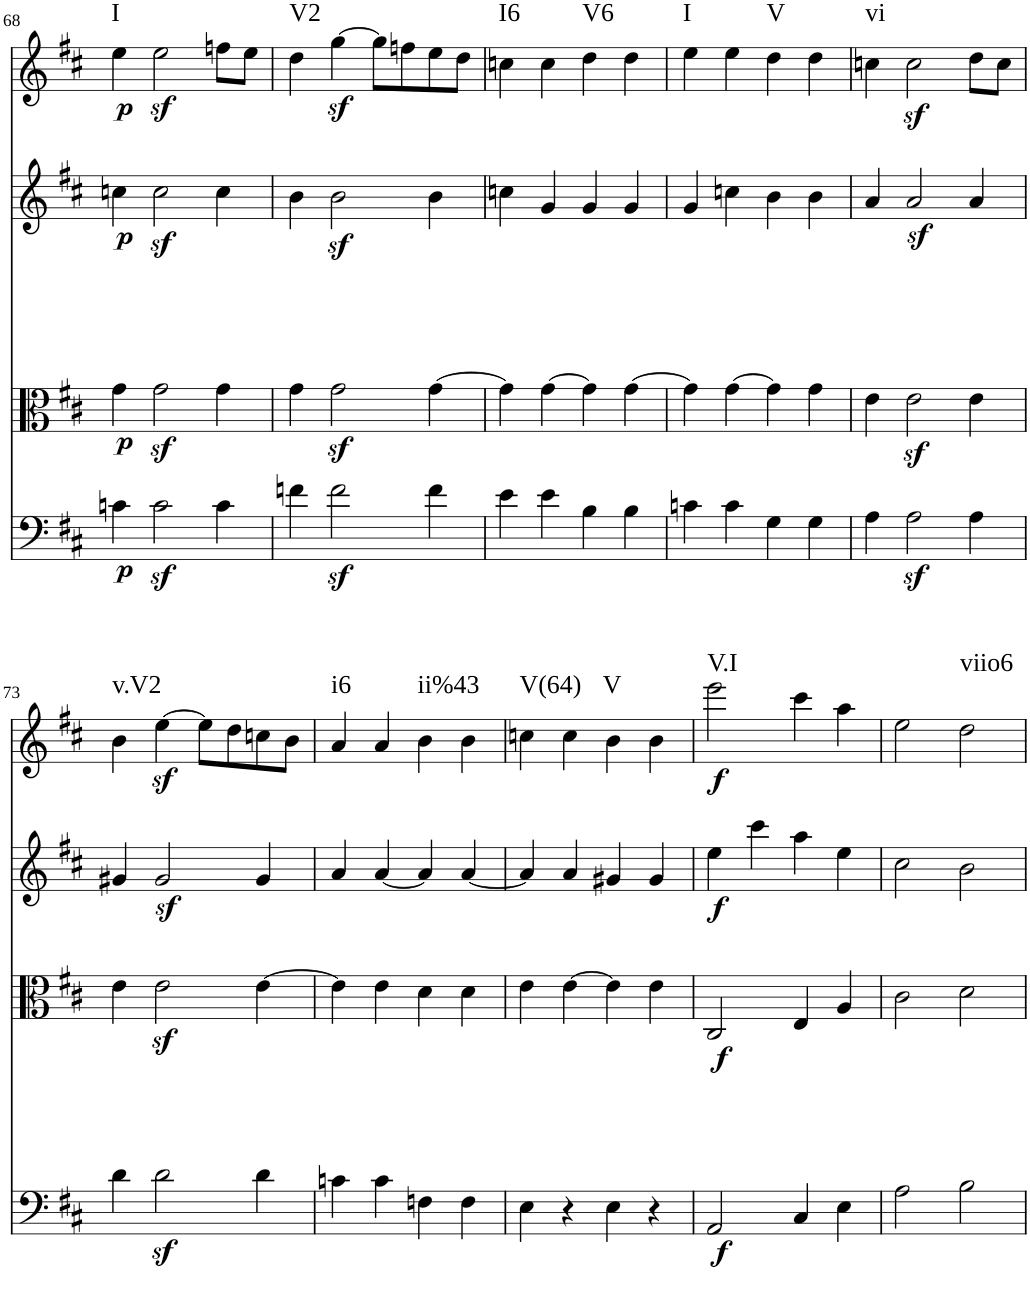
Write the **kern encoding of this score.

**kern	**dynam	**kern	**dynam	**kern	**dynam	**kern	**dynam	**harte
*part4	*part4	*part3	*part3	*part2	*part2	*part1	*part1	*part1
*staff4	*staff4	*staff3	*staff3	*staff2	*staff2	*staff1	*staff1	*
*I"Violoncello	*	*I"Viola	*	*I"Violin II	*	*I"Violin I	*	*
!!LO:PB:g=z
*clefF4	*	*clefC3	*	*clefG2	*	*clefG2	*	*
*k[f#c#]	*	*k[f#c#]	*	*k[f#c#]	*	*k[f#c#]	*	*
*M2/2	*	*M2/2	*	*M2/2	*	*M2/2	*	*
=68	=68	=68	=68	=68	=68	=68	=68	=68
!	!LO:DY:b	!	!LO:DY:b	!	!LO:DY:b	!	!LO:DY:b	!LO:H:kt=I
4cn\	p	4g\	p	4ccn\	p	4ee\	p	N
2cz<\	.	2gz<\	.	2ccz<\	.	2eez<\	.	.
4c\	.	4g\	.	4cc\	.	8ffn\L	.	.
.	.	.	.	.	.	8ee\J	.	.
=69	=69	=69	=69	=69	=69	=69	=69	=69
!	!	!	!	!	!	!	!	!LO:H:kt=V2
4fn\	.	4g\	.	4b\	.	4dd\	.	N
2fz<\	.	2gz>\	.	2b\	.	[4ggz<\	.	.
.	.	.	.	.	.	8gg\L]	.	.
.	.	.	.	.	.	8ffn\	.	.
4f\	.	[4g\	.	4b\	.	8ee\	.	.
.	.	.	.	.	.	8dd\J	.	.
=70	=70	=70	=70	=70	=70	=70	=70	=70
!	!	!	!	!	!	!	!	!LO:H:kt=I6
4e\	.	4g\]	.	4ccn\	.	4ccn\	.	N
4e\	.	[4g\	.	4g/	.	4cc\	.	.
!	!	!	!	!	!	!	!	!LO:H:kt=V6
4B\	.	4g\]	.	4g/	.	4dd\	.	N
4B\	.	[4g\	.	4g/	.	4dd\	.	.
=71	=71	=71	=71	=71	=71	=71	=71	=71
!	!	!	!	!	!	!	!	!LO:H:kt=I
4cn\	.	4g\]	.	4g/	.	4ee\	.	N
4c\	.	[4g\	.	4ccn\	.	4ee\	.	.
!	!	!	!	!	!	!	!	!LO:H:kt=V
4G\	.	4g\]	.	4b\	.	4dd\	.	N
4G\	.	4g\	.	4b\	.	4dd\	.	.
=72	=72	=72	=72	=72	=72	=72	=72	=72
!	!	!	!	!	!	!	!	!LO:H:kt=vi
4A\	.	4e\	.	4a/	.	4ccn\	.	N
2Az<\	.	2ez<\	.	2az</	.	2ccz<\	.	.
4A\	.	4e\	.	4a/	.	8dd\L	.	.
.	.	.	.	.	.	8cc\J	.	.
!!LO:LB:g=z
=73	=73	=73	=73	=73	=73	=73	=73	=73
!	!	!	!	!	!	!	!	!LO:H:kt=v.V2
4d\	.	4e\	.	4g#X/	.	4b\	.	N
2dz<\	.	2ez<\	.	2g#z</	.	[4eez<\	.	.
.	.	.	.	.	.	8ee\L]	.	.
.	.	.	.	.	.	8dd\	.	.
4d\	.	[4e\	.	4g#/	.	8ccn\	.	.
.	.	.	.	.	.	8b\J	.	.
=74	=74	=74	=74	=74	=74	=74	=74	=74
!	!	!	!	!	!	!	!	!LO:H:kt=i6
4cn\	.	4e\]	.	4a/	.	4a/	.	N
4c\	.	4e\	.	[4a/	.	4a/	.	.
!	!	!	!	!	!	!	!	!LO:H:kt=ii%43
4Fn\	.	4d\	.	4a/]	.	4b\	.	N
4F\	.	4d\	.	[4a/	.	4b\	.	.
=75	=75	=75	=75	=75	=75	=75	=75	=75
!	!	!	!	!	!	!	!	!LO:H:kt=V(64)
4E\	.	4e\	.	4a/]	.	4ccn\	.	N
4r	.	[4e\	.	4a/	.	4cc\	.	.
!	!	!	!	!	!	!	!	!LO:H:kt=V
4E\	.	4e\]	.	4g#X/	.	4b\	.	N
4r	.	4e\	.	4g#/	.	4b\	.	.
=76	=76	=76	=76	=76	=76	=76	=76	=76
!	!LO:DY:a	!	!	!	!	!	!	!
!	!LO:DY:n=1:b	!	!	!	!LO:DY:b	!	!LO:DY:b	!LO:H:kt=V.I
2AA/	f f	2C#/	.	4ee\	f	2eee\	f	N
.	.	.	.	4ccc#\	.	.	.	.
4C#/	.	4E/	.	4aa\	.	4ccc#\	.	.
4E\	.	4A/	.	4ee\	.	4aa\	.	.
=77	=77	=77	=77	=77	=77	=77	=77	=77
2A\	.	2c#\	.	2cc#\	.	2ee\	.	.
!	!	!	!	!	!	!	!	!LO:H:kt=viio6
2B\	.	2d\	.	2b\	.	2dd\	.	N
=	=	=	=	=	=	=	=	=
*-	*-	*-	*-	*-	*-	*-	*-	*-
